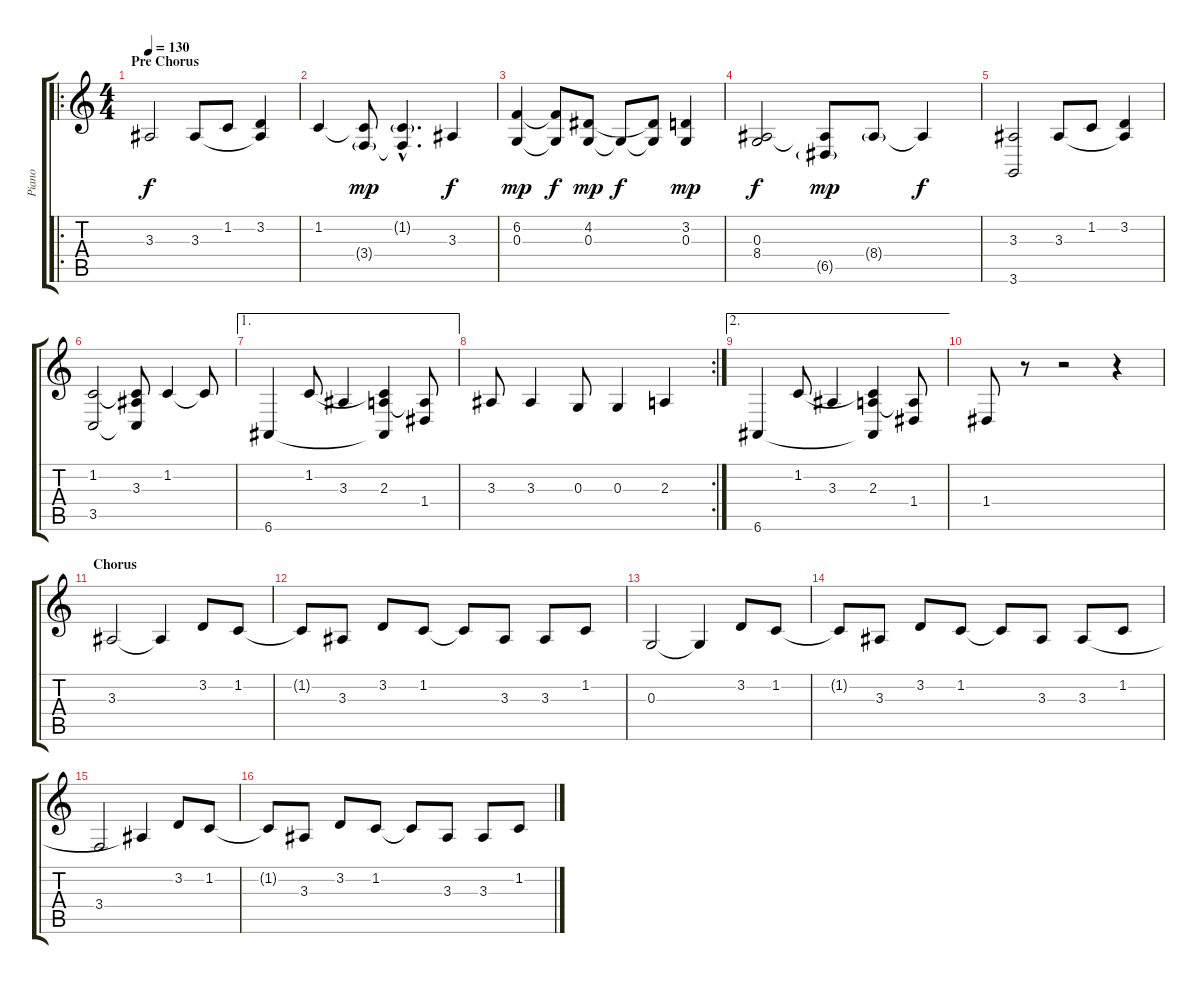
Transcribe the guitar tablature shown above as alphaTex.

\track ("Piano" "Piano") {instrument acousticgrandpiano}
\staff {score tabs}
\tuning (E4 B3 G3 D3 A2 E2) {hide}
\ro
\ts (4 4)
\section ("" "Pre Chorus")
\tempo 130
\clef g2
\ks c
3.3.2{dy f volume 12 balance 8} 3.3.8 1.2.8 (3.2 3.3{t}).4 |
1.2.4 (1.2{t} 3.4{g}).8{dy mp} (1.2{g hac} 3.4{hac t}).4{d} 3.3.4{dy f} |
(6.2 0.3).4{dy mp} (6.2{t} 0.3{t}).8{dy f} (4.2 0.3).8{dy mp} 0.3{t}.8{dy f} (4.2{t} 0.3{t}).8 (3.2 0.3).4{dy mp} |
(0.3 8.4).2{dy f} (8.4{t} 6.5{g}).8{dy mp} 8.4{g}.8 8.4{t}.4{dy f} |
(3.3 3.6).2 3.3.8 1.2.8 (3.2 3.3{t}).4 |
(1.2 3.5).2 (1.2{t} 3.3 3.5{t}).8 1.2.4 1.2{t}.8 |
\ae 1
6.6.4 1.2.8 3.3.4 (1.2{t} 2.3 6.6{t}).4 (2.3{t} 1.4).8 |
\rc 2
3.3.8 3.3.4 0.3.8 0.3.4 2.3.4 |
\ae 2
6.6.4 1.2.8 3.3.4 (1.2{t} 2.3 6.6{t}).4 (2.3{t} 1.4).8 |
1.4.8 r.8 r.2 r.4 |
\section ("" "Chorus")
3.3.2{volume 11 balance 8} 3.3{t}.4 3.2.8 1.2.8 |
1.2{t}.8 3.3.8 3.2.8 1.2.8 1.2{t}.8 3.3.8 3.3.8 1.2.8 |
0.3.2 0.3{t}.4 3.2.8 1.2.8 |
1.2{t}.8 3.3.8 3.2.8 1.2.8 1.2{t}.8 3.3.8 3.3.8 1.2.8 |
3.4.2 3.3{t}.4 3.2.8 1.2.8 |
1.2{t}.8 3.3.8 3.2.8 1.2.8 1.2{t}.8 3.3.8 3.3.8 1.2.8
